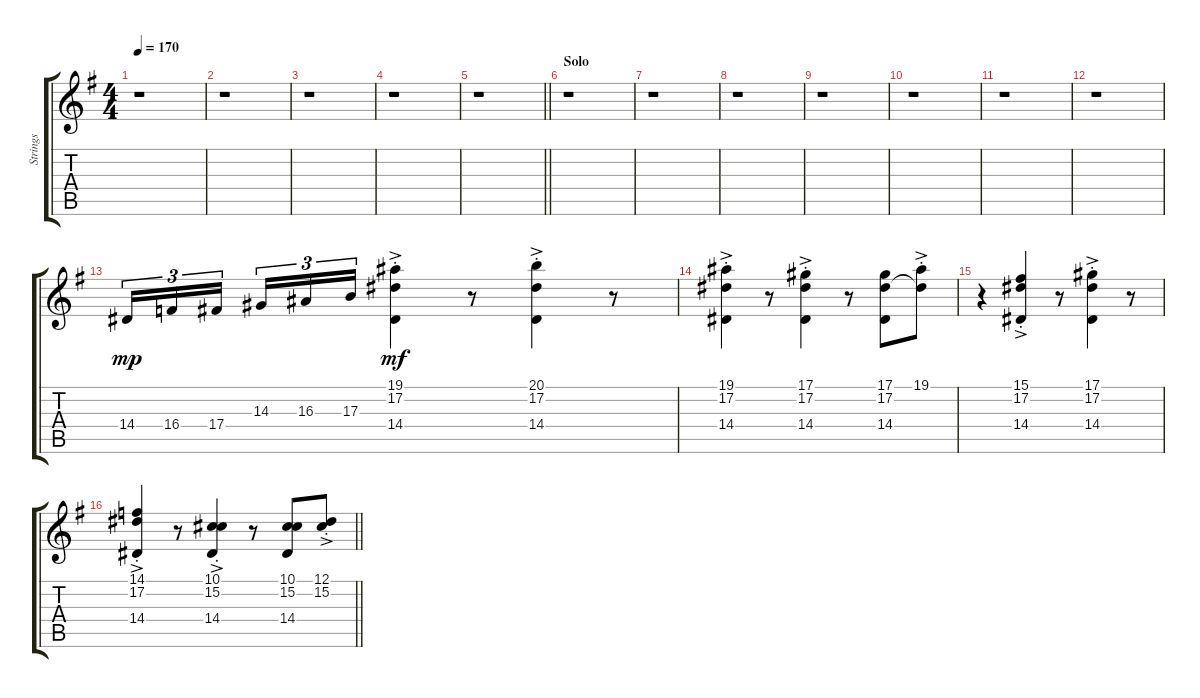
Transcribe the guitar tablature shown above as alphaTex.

\track ("Strings" "Strings") {instrument stringensemble1}
\staff {score tabs}
\tuning (Eb4 Bb3 Gb3 Db3 Ab2 Eb2) {hide}
\ts (4 4)
\tempo 170
\clef g2
\ks g
r.1{dy f} |
r.1 |
r.1 |
r.1 |
\barLineRight lightlight
r.1 |
\section ("" "Solo")
r.1 |
r.1 |
r.1 |
r.1 |
r.1 |
r.1 |
r.1 |
14.4.16{tu (3 2) dy mp volume 6} 16.4.16{tu (3 2)} 17.4.16{tu (3 2)} 14.3.16{tu (3 2)} 16.3.16{tu (3 2)} 17.3.16{tu (3 2)} (19.1{ac st} 17.2{ac st} 14.4{ac st}).4{dy mf} r.8 (20.1{ac st} 17.2{ac st} 14.4{ac st}).4 r.8 |
(19.1{ac st} 17.2{ac st} 14.4{ac st}).4 r.8 (17.1{ac st} 17.2{ac st} 14.4{ac st}).4 r.8 (17.1 17.2 14.4).8 (19.1{ac st} 17.2{t}).8 |
r.4 (15.1{ac st} 17.2{ac st} 14.4{ac st}).4 r.8 (17.1{ac st} 17.2{ac st} 14.4{ac st}).4 r.8 |
\barLineRight lightlight
(14.1{ac st} 17.2{ac st} 14.4{ac st}).4 r.8 (10.1{ac st} 15.2{ac st} 14.4{ac st}).4 r.8 (10.1 15.2 14.4).8 (12.1{ac st} 15.2).8
